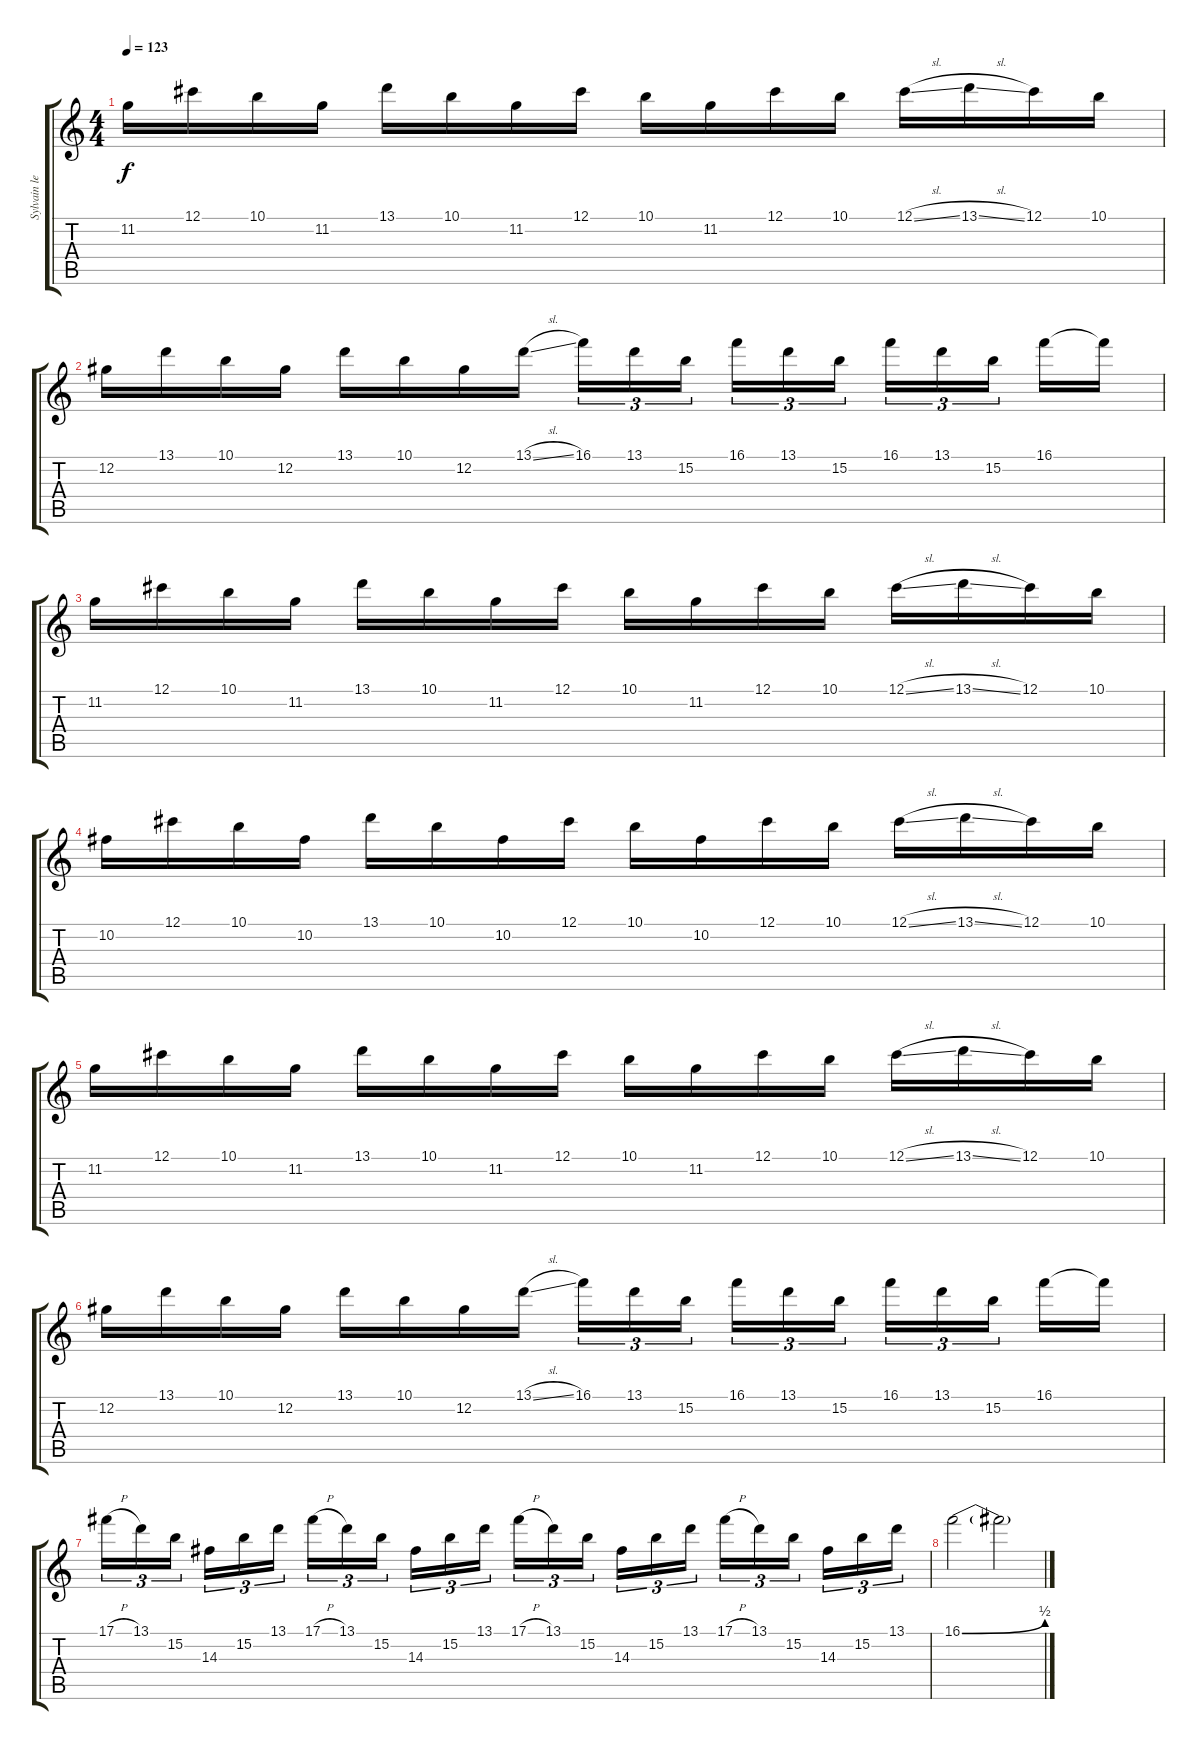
\track ("Sylvain lead" "Sylvain le") {instrument distortionguitar}
\staff {score tabs}
\tuning (Db4 Ab3 E3 B2 Gb2 B1) {hide}
\ts (4 4)
\tempo 123
\clef g2
\ks c
11.2.16{dy f} 12.1.16 10.1.16 11.2.16 13.1.16 10.1.16 11.2.16 12.1.16 10.1.16 11.2.16 12.1.16 10.1.16 12.1{sl}.16 13.1{sl}.16 12.1.16 10.1.16 |
12.2.16 13.1.16 10.1.16 12.2.16 13.1.16 10.1.16 12.2.16 13.1{sl}.16 16.1.16{tu (3 2)} 13.1.16{tu (3 2)} 15.2.16{tu (3 2) beam splitsecondary} 16.1.16{tu (3 2)} 13.1.16{tu (3 2)} 15.2.16{tu (3 2)} 16.1.16{tu (3 2)} 13.1.16{tu (3 2)} 15.2.16{tu (3 2) beam splitsecondary} 16.1.16 16.1{t}.16 |
11.2.16 12.1.16 10.1.16 11.2.16 13.1.16 10.1.16 11.2.16 12.1.16 10.1.16 11.2.16 12.1.16 10.1.16 12.1{sl}.16 13.1{sl}.16 12.1.16 10.1.16 |
10.2.16 12.1.16 10.1.16 10.2.16 13.1.16 10.1.16 10.2.16 12.1.16 10.1.16 10.2.16 12.1.16 10.1.16 12.1{sl}.16 13.1{sl}.16 12.1.16 10.1.16 |
11.2.16 12.1.16 10.1.16 11.2.16 13.1.16 10.1.16 11.2.16 12.1.16 10.1.16 11.2.16 12.1.16 10.1.16 12.1{sl}.16 13.1{sl}.16 12.1.16 10.1.16 |
12.2.16 13.1.16 10.1.16 12.2.16 13.1.16 10.1.16 12.2.16 13.1{sl}.16 16.1.16{tu (3 2)} 13.1.16{tu (3 2)} 15.2.16{tu (3 2) beam splitsecondary} 16.1.16{tu (3 2)} 13.1.16{tu (3 2)} 15.2.16{tu (3 2)} 16.1.16{tu (3 2)} 13.1.16{tu (3 2)} 15.2.16{tu (3 2) beam splitsecondary} 16.1.16 16.1{t}.16 |
17.1{h}.16{tu (3 2)} 13.1.16{tu (3 2)} 15.2.16{tu (3 2) beam splitsecondary} 14.3.16{tu (3 2)} 15.2.16{tu (3 2)} 13.1.16{tu (3 2)} 17.1{h}.16{tu (3 2)} 13.1.16{tu (3 2)} 15.2.16{tu (3 2) beam splitsecondary} 14.3.16{tu (3 2)} 15.2.16{tu (3 2)} 13.1.16{tu (3 2)} 17.1{h}.16{tu (3 2)} 13.1.16{tu (3 2)} 15.2.16{tu (3 2) beam splitsecondary} 14.3.16{tu (3 2)} 15.2.16{tu (3 2)} 13.1.16{tu (3 2)} 17.1{h}.16{tu (3 2)} 13.1.16{tu (3 2)} 15.2.16{tu (3 2) beam splitsecondary} 14.3.16{tu (3 2)} 15.2.16{tu (3 2)} 13.1.16{tu (3 2)} |
16.1{be (bend 0 0 60 2)}.2 16.1{t}.2
